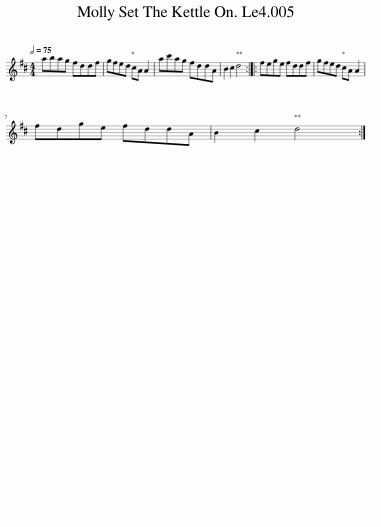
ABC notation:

X:1
L:1/8
Q:1/2=75
M:4/4
I:linebreak $
K:D
V:1 treble
V:1
 abag fddf | gfed cA A2 | ac'ag fddA | B2 c2 d4 :: fege fddf | %5
 gfed cA A2 |$ fdge fddA | B2 c2 d4 :| %8
